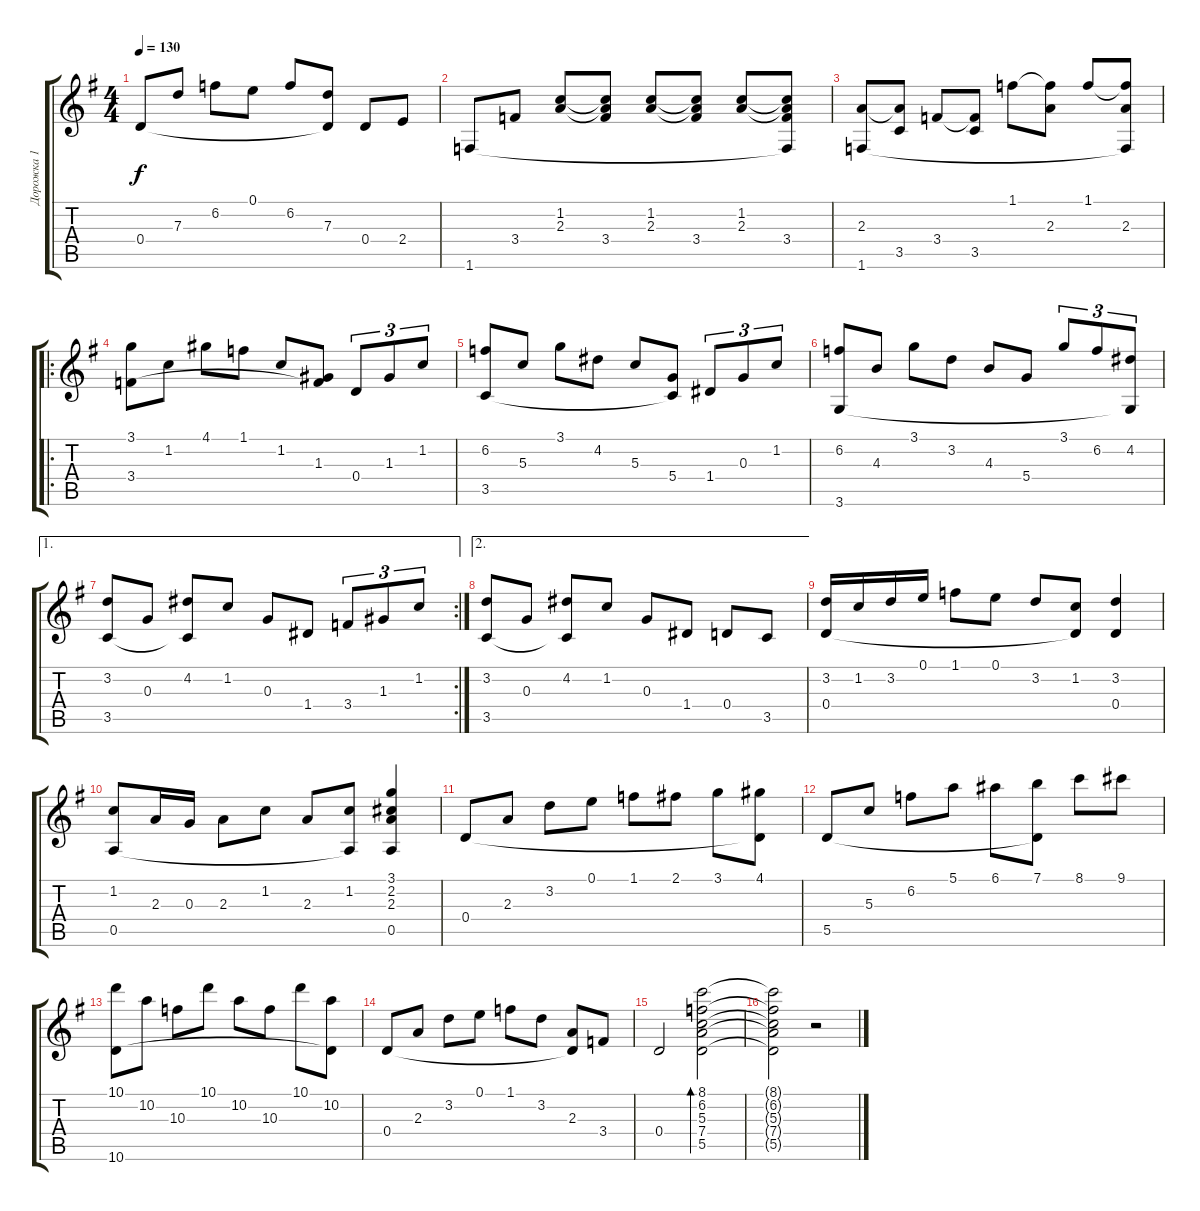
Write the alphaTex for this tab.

\track ("Дорожка 1" "Дорожка 1") {instrument acousticguitarnylon}
\staff {score tabs}
\tuning (E4 B3 G3 D3 A2 E2) {hide}
\ts (4 4)
\tempo 130
\clef g2
\ks eminor
0.4.8{dy f} 7.3.8 6.2.8 0.1.8 6.2.8 (7.3 0.4{t}).8 0.4.8 2.4.8 |
1.6.8 3.4.8 (1.2 2.3).8 (1.2{t} 2.3{t} 3.4).8 (1.2 2.3).8 (1.2{t} 2.3{t} 3.4).8 (1.2 2.3).8 (1.2{t} 2.3{t} 3.4 1.6{t}).8 |
(2.3 1.6).8 (2.3{t} 3.5).8 3.4.8 (3.4{t} 3.5).8 1.1.8 (1.1{t} 2.3).8 1.1.8 (1.1{t} 2.3 1.6{t}).8 |
\ro
(3.1 3.4).8 1.2.8 4.1.8 1.1.8 1.2.8 (1.3 3.4{t}).8 0.4.8{tu (3 2)} 1.3.8{tu (3 2)} 1.2.8{tu (3 2)} |
(6.2 3.5).8 5.3.8 3.1.8 4.2.8 5.3.8 (5.4 3.5{t}).8 1.4.8{tu (3 2)} 0.3.8{tu (3 2)} 1.2.8{tu (3 2)} |
(6.2 3.6).8 4.3.8 3.1.8 3.2.8 4.3.8 5.4.8 3.1.8{tu (3 2)} 6.2.8{tu (3 2)} (4.2 3.6{t}).8{tu (3 2)} |
\ae 1
\rc 2
(3.2 3.5).8 0.3.8 (4.2 3.5{t}).8 1.2.8 0.3.8 1.4.8 3.4.8{tu (3 2)} 1.3.8{tu (3 2)} 1.2.8{tu (3 2)} |
\ae 2
(3.2 3.5).8 0.3.8 (4.2 3.5{t}).8 1.2.8 0.3.8 1.4.8 0.4.8 3.5.8 |
(3.2 0.4).16 1.2.16 3.2.16 0.1.16 1.1.8 0.1.8 3.2.8 (1.2 0.4{t}).8 (3.2 0.4).4 |
(1.2 0.5).8 2.3.16 0.3.16 2.3.8 1.2.8 2.3.8 (1.2 0.5{t}).8 (3.1 2.2 2.3 0.5).4 |
0.4.8 2.3.8 3.2.8 0.1.8 1.1.8 2.1.8 3.1.8 (4.1 0.4{t}).8 |
5.5.8 5.3.8 6.2.8 5.1.8 6.1.8 (7.1 5.5{t}).8 8.1.8 9.1.8 |
(10.1 10.6).8 10.2.8 10.3.8 10.1.8 10.2.8 10.3.8 10.1.8 (10.2 10.6{t}).8 |
0.4.8 2.3.8 3.2.8 0.1.8 1.1.8 3.2.8 (2.3 0.4{t}).8 3.4.8 |
0.4.2 (8.1 6.2 5.3 7.4 5.5).2{bd 480} |
(8.1{t} 6.2{t} 5.3{t} 7.4{t} 5.5{t}).2 r.2
